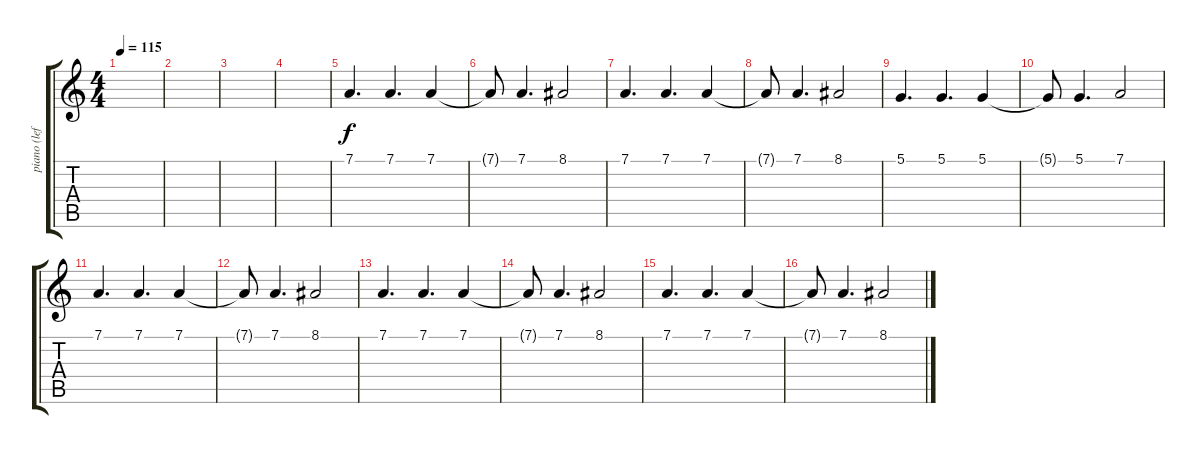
\track ("piano (left hand)" "piano (lef") {instrument acousticgrandpiano}
\staff {score tabs}
\tuning (D4 A3 F3 C3 G2 D2) {hide}
\ts (4 4)
\tempo 115
\clef g2
\ks c
|
|
|
|
7.1.4{d} 7.1.4{d} 7.1.4 |
7.1{t}.8 7.1.4{d} 8.1.2 |
7.1.4{d} 7.1.4{d} 7.1.4 |
7.1{t}.8 7.1.4{d} 8.1.2 |
5.1.4{d} 5.1.4{d} 5.1.4 |
5.1{t}.8 5.1.4{d} 7.1.2 |
7.1.4{d} 7.1.4{d} 7.1.4 |
7.1{t}.8 7.1.4{d} 8.1.2 |
7.1.4{d} 7.1.4{d} 7.1.4 |
7.1{t}.8 7.1.4{d} 8.1.2 |
7.1.4{d} 7.1.4{d} 7.1.4 |
7.1{t}.8 7.1.4{d} 8.1.2
